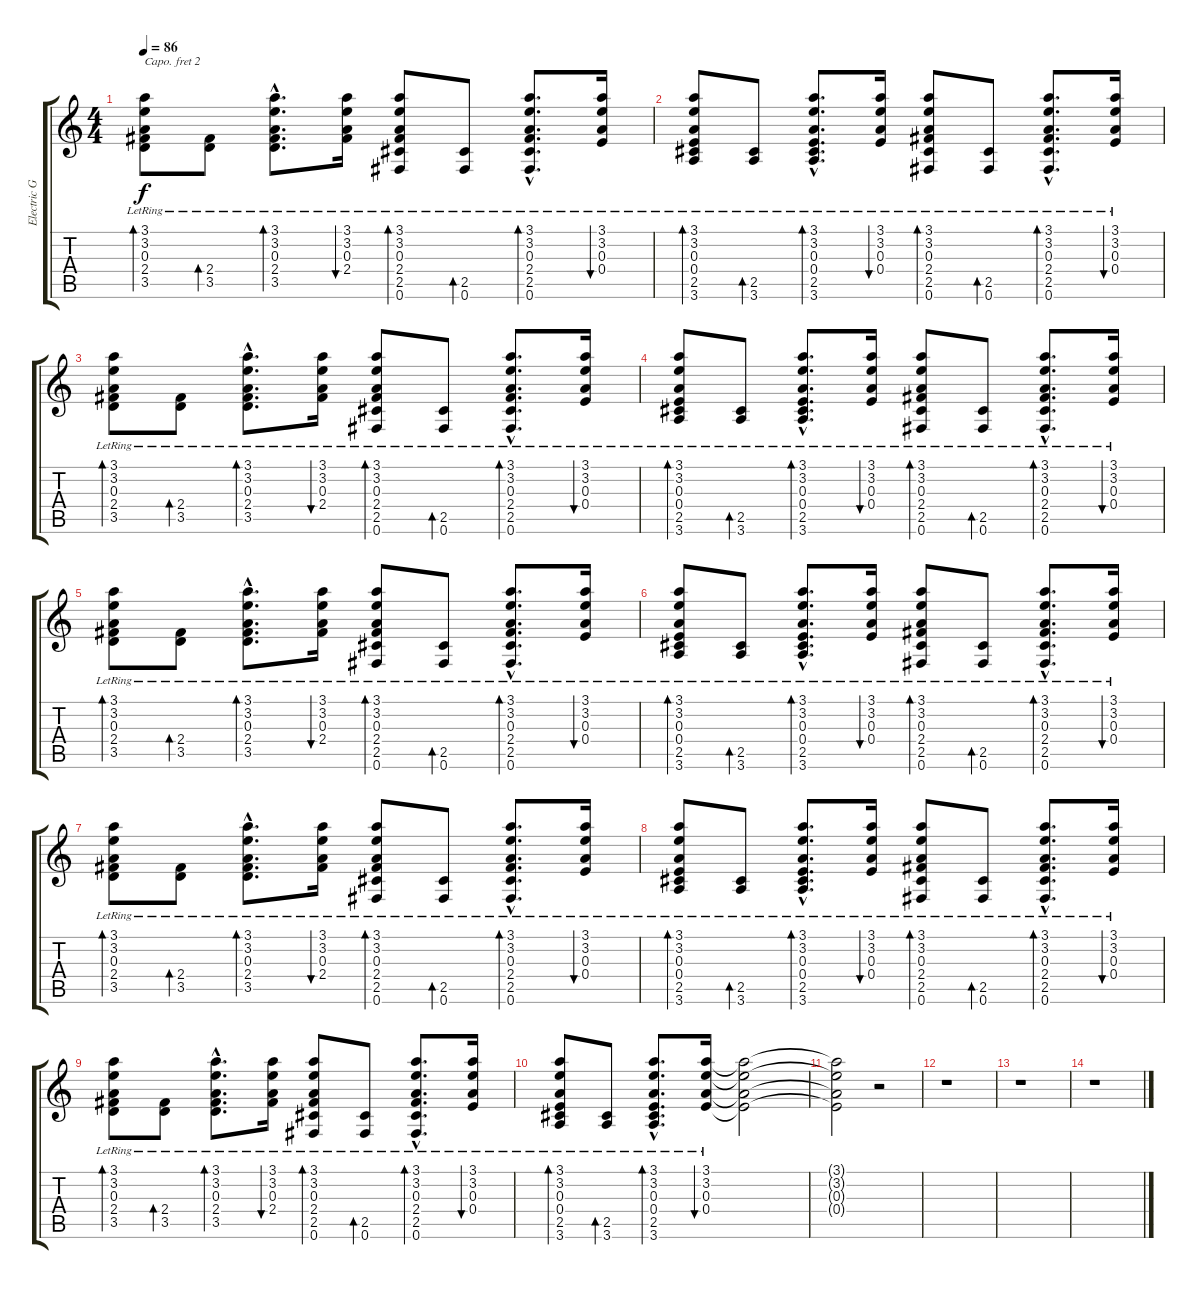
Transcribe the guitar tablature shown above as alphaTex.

\track ("Electric Guitar" "Electric G") {instrument electricguitarclean}
\staff {score tabs}
\capo 2
\tuning (E4 B3 G3 D3 A2 E2) {hide}
\ts (4 4)
\tempo 86
\clef g2
\ks c
(3.1{lr} 3.2{lr} 0.3{lr} 2.4{lr} 3.5{lr}).8{bd 30 dy f} (2.4{lr} 3.5{lr}).8{bd 30} (3.1{hac lr} 3.2{hac lr} 0.3{hac lr} 2.4{hac lr} 3.5{hac lr}).8{d bd 30} (3.1{lr} 3.2{lr} 0.3{lr} 2.4{lr}).16{bu 30} (3.1{lr} 3.2{lr} 0.3{lr} 2.4{lr} 2.5{lr} 0.6{lr}).8{bd 30} (2.5{lr} 0.6{lr}).8{bd 30} (3.1{hac lr} 3.2{hac lr} 0.3{hac lr} 2.4{hac lr} 2.5{hac lr} 0.6{hac lr}).8{d bd 30} (3.1{lr} 3.2{lr} 0.3{lr} 0.4{lr}).16{bu 30} |
(3.1{lr} 3.2{lr} 0.3{lr} 0.4{lr} 2.5{lr} 3.6).8{bd 30} (2.5{lr} 3.6).8{bd 30} (3.1{hac lr} 3.2{hac lr} 0.3{hac lr} 0.4{hac lr} 2.5{hac lr} 3.6{hac}).8{d bd 30} (3.1{lr} 3.2{lr} 0.3{lr} 0.4{lr}).16{bu 30} (3.1{lr} 3.2{lr} 0.3{lr} 2.4{lr} 2.5{lr} 0.6{lr}).8{bd 30} (2.5{lr} 0.6{lr}).8{bd 30} (3.1{hac lr} 3.2{hac lr} 0.3{hac lr} 2.4{hac lr} 2.5{hac lr} 0.6{hac lr}).8{d bd 30} (3.1{lr} 3.2{lr} 0.3{lr} 0.4{lr}).16{bu 30} |
(3.1{lr} 3.2{lr} 0.3{lr} 2.4{lr} 3.5{lr}).8{bd 30} (2.4{lr} 3.5{lr}).8{bd 30} (3.1{hac lr} 3.2{hac lr} 0.3{hac lr} 2.4{hac lr} 3.5{hac lr}).8{d bd 30} (3.1{lr} 3.2{lr} 0.3{lr} 2.4{lr}).16{bu 30} (3.1{lr} 3.2{lr} 0.3{lr} 2.4{lr} 2.5{lr} 0.6{lr}).8{bd 30} (2.5{lr} 0.6{lr}).8{bd 30} (3.1{hac lr} 3.2{hac lr} 0.3{hac lr} 2.4{hac lr} 2.5{hac lr} 0.6{hac lr}).8{d bd 30} (3.1{lr} 3.2{lr} 0.3{lr} 0.4{lr}).16{bu 30} |
(3.1{lr} 3.2{lr} 0.3{lr} 0.4{lr} 2.5{lr} 3.6).8{bd 30} (2.5{lr} 3.6).8{bd 30} (3.1{hac lr} 3.2{hac lr} 0.3{hac lr} 0.4{hac lr} 2.5{hac lr} 3.6{hac}).8{d bd 30} (3.1{lr} 3.2{lr} 0.3{lr} 0.4{lr}).16{bu 30} (3.1{lr} 3.2{lr} 0.3{lr} 2.4{lr} 2.5{lr} 0.6{lr}).8{bd 30} (2.5{lr} 0.6{lr}).8{bd 30} (3.1{hac lr} 3.2{hac lr} 0.3{hac lr} 2.4{hac lr} 2.5{hac lr} 0.6{hac lr}).8{d bd 30} (3.1{lr} 3.2{lr} 0.3{lr} 0.4{lr}).16{bu 30} |
(3.1{lr} 3.2{lr} 0.3{lr} 2.4{lr} 3.5{lr}).8{bd 30} (2.4{lr} 3.5{lr}).8{bd 30} (3.1{hac lr} 3.2{hac lr} 0.3{hac lr} 2.4{hac lr} 3.5{hac lr}).8{d bd 30} (3.1{lr} 3.2{lr} 0.3{lr} 2.4{lr}).16{bu 30} (3.1{lr} 3.2{lr} 0.3{lr} 2.4{lr} 2.5{lr} 0.6{lr}).8{bd 30} (2.5{lr} 0.6{lr}).8{bd 30} (3.1{hac lr} 3.2{hac lr} 0.3{hac lr} 2.4{hac lr} 2.5{hac lr} 0.6{hac lr}).8{d bd 30} (3.1{lr} 3.2{lr} 0.3{lr} 0.4{lr}).16{bu 30} |
(3.1{lr} 3.2{lr} 0.3{lr} 0.4{lr} 2.5{lr} 3.6).8{bd 30} (2.5{lr} 3.6).8{bd 30} (3.1{hac lr} 3.2{hac lr} 0.3{hac lr} 0.4{hac lr} 2.5{hac lr} 3.6{hac}).8{d bd 30} (3.1{lr} 3.2{lr} 0.3{lr} 0.4{lr}).16{bu 30} (3.1{lr} 3.2{lr} 0.3{lr} 2.4{lr} 2.5{lr} 0.6{lr}).8{bd 30} (2.5{lr} 0.6{lr}).8{bd 30} (3.1{hac lr} 3.2{hac lr} 0.3{hac lr} 2.4{hac lr} 2.5{hac lr} 0.6{hac lr}).8{d bd 30} (3.1{lr} 3.2{lr} 0.3{lr} 0.4{lr}).16{bu 30} |
(3.1{lr} 3.2{lr} 0.3{lr} 2.4{lr} 3.5{lr}).8{bd 30} (2.4{lr} 3.5{lr}).8{bd 30} (3.1{hac lr} 3.2{hac lr} 0.3{hac lr} 2.4{hac lr} 3.5{hac lr}).8{d bd 30} (3.1{lr} 3.2{lr} 0.3{lr} 2.4{lr}).16{bu 30} (3.1{lr} 3.2{lr} 0.3{lr} 2.4{lr} 2.5{lr} 0.6{lr}).8{bd 30} (2.5{lr} 0.6{lr}).8{bd 30} (3.1{hac lr} 3.2{hac lr} 0.3{hac lr} 2.4{hac lr} 2.5{hac lr} 0.6{hac lr}).8{d bd 30} (3.1{lr} 3.2{lr} 0.3{lr} 0.4{lr}).16{bu 30} |
(3.1{lr} 3.2{lr} 0.3{lr} 0.4{lr} 2.5{lr} 3.6).8{bd 30} (2.5{lr} 3.6).8{bd 30} (3.1{hac lr} 3.2{hac lr} 0.3{hac lr} 0.4{hac lr} 2.5{hac lr} 3.6{hac}).8{d bd 30} (3.1{lr} 3.2{lr} 0.3{lr} 0.4{lr}).16{bu 30} (3.1{lr} 3.2{lr} 0.3{lr} 2.4{lr} 2.5{lr} 0.6{lr}).8{bd 30} (2.5{lr} 0.6{lr}).8{bd 30} (3.1{hac lr} 3.2{hac lr} 0.3{hac lr} 2.4{hac lr} 2.5{hac lr} 0.6{hac lr}).8{d bd 30} (3.1{lr} 3.2{lr} 0.3{lr} 0.4{lr}).16{bu 30} |
(3.1{lr} 3.2{lr} 0.3{lr} 2.4{lr} 3.5{lr}).8{bd 30} (2.4{lr} 3.5{lr}).8{bd 30} (3.1{hac lr} 3.2{hac lr} 0.3{hac lr} 2.4{hac lr} 3.5{hac lr}).8{d bd 30} (3.1{lr} 3.2{lr} 0.3{lr} 2.4{lr}).16{bu 30} (3.1{lr} 3.2{lr} 0.3{lr} 2.4{lr} 2.5{lr} 0.6{lr}).8{bd 30} (2.5{lr} 0.6{lr}).8{bd 30} (3.1{hac lr} 3.2{hac lr} 0.3{hac lr} 2.4{hac lr} 2.5{hac lr} 0.6{hac lr}).8{d bd 30} (3.1{lr} 3.2{lr} 0.3{lr} 0.4{lr}).16{bu 30} |
(3.1{lr} 3.2{lr} 0.3{lr} 0.4{lr} 2.5{lr} 3.6).8{bd 30} (2.5{lr} 3.6).8{bd 30} (3.1{hac lr} 3.2{hac lr} 0.3{hac lr} 0.4{hac lr} 2.5{hac lr} 3.6{hac}).8{d bd 30} (3.1{lr} 3.2{lr} 0.3{lr} 0.4{lr}).16{bu 30} (3.1{t} 3.2{t} 0.3{t} 0.4{t}).2 |
(3.1{t} 3.2{t} 0.3{t} 0.4{t}).2 r.2 |
r.1 |
r.1 |
r.1
